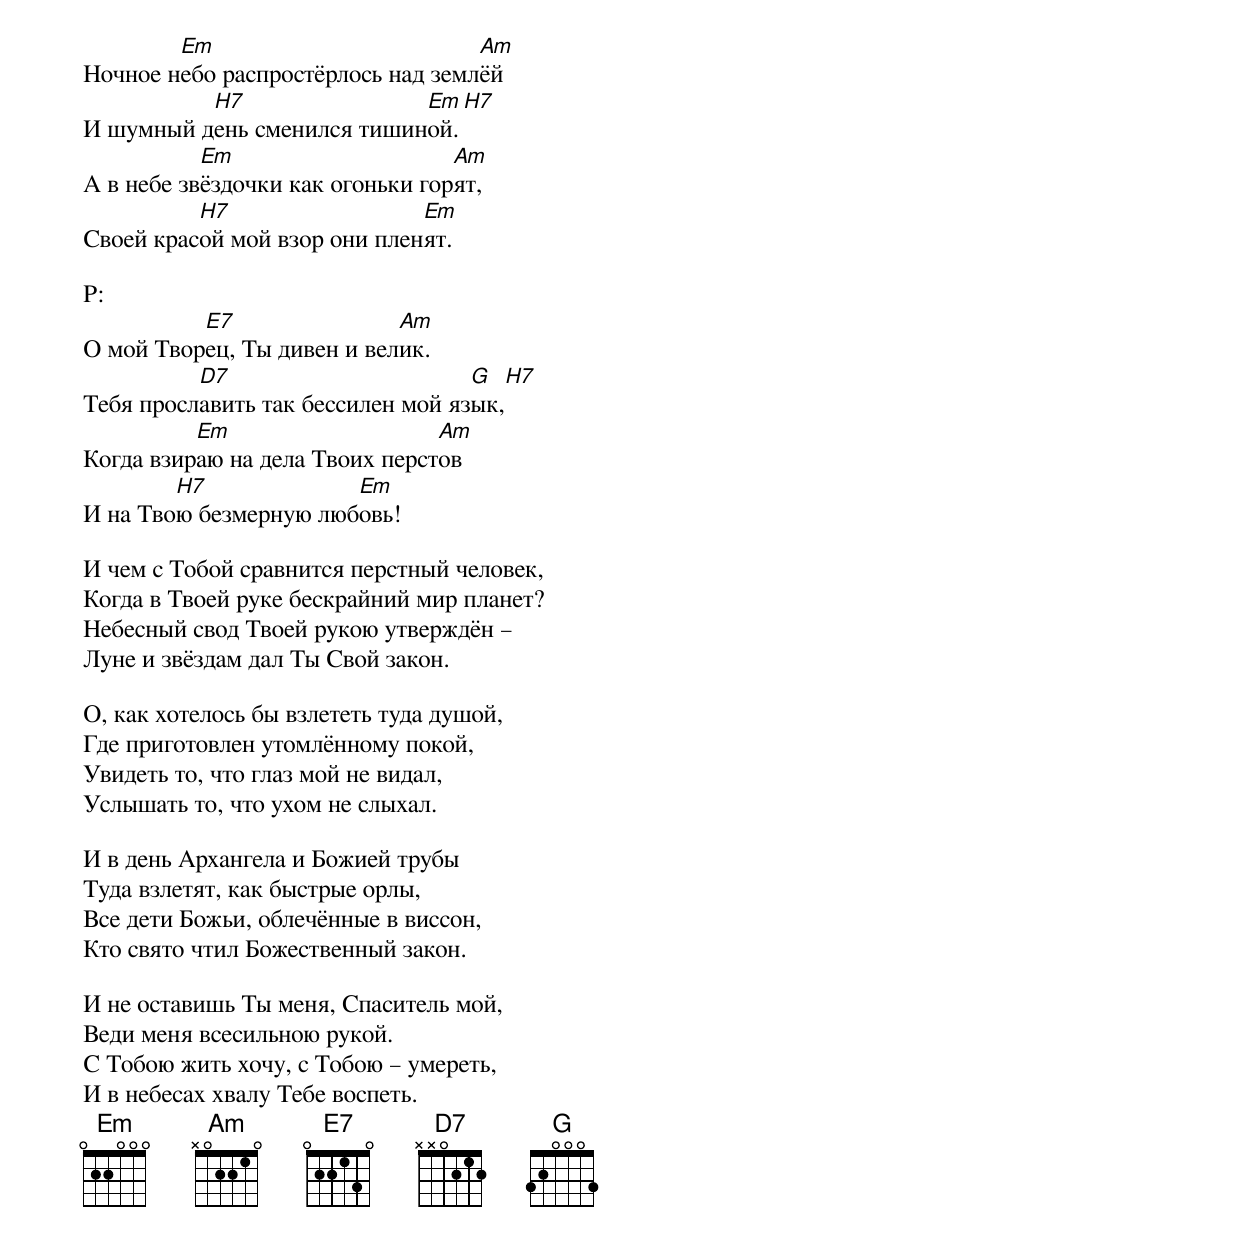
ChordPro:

Ночное н[Em]ебо распростёрлось над земл[Am]ёй
И шумный д[H7]ень сменился тишин[Em]ой.[H7]
А в небе зв[Em]ёздочки как огоньки гор[Am]ят,
Своей крас[H7]ой мой взор они плен[Em]ят.

P:
О мой Твор[E7]ец, Ты дивен и вел[Am]ик.
Тебя просл[D7]авить так бессилен мой яз[G]ык,[H7]
Когда взир[Em]аю на дела Твоих перст[Am]ов
И на Тво[H7]ю безмерную люб[Em]овь!

И чем с Тобой сравнится перстный человек,
Когда в Твоей руке бескрайний мир планет?
Небесный свод Твоей рукою утверждён –
Луне и звёздам дал Ты Свой закон.

О, как хотелось бы взлететь туда душой,
Где приготовлен утомлённому покой,
Увидеть то, что глаз мой не видал,
Услышать то, что ухом не слыхал.

И в день Архангела и Божией трубы
Туда взлетят, как быстрые орлы,
Все дети Божьи, облечённые в виссон,
Кто свято чтил Божественный закон.

И не оставишь Ты меня, Спаситель мой,
Веди меня всесильною рукой.
С Тобою жить хочу, с Тобою – умереть,
И в небесах хвалу Тебе воспеть.
